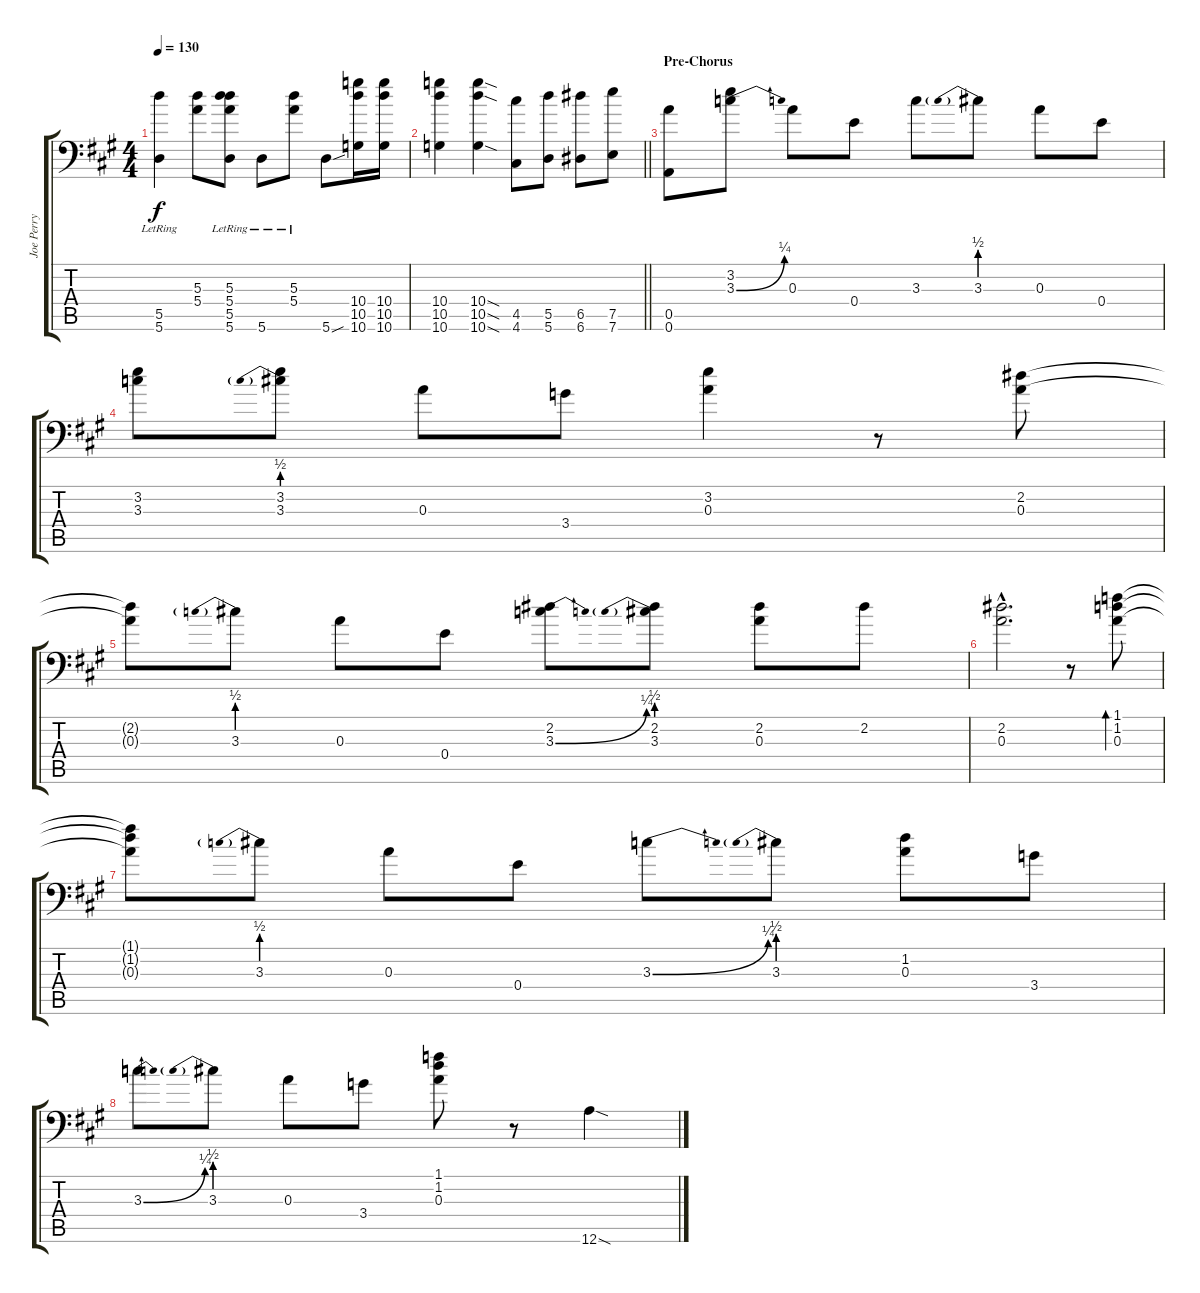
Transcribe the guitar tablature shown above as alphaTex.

\track ("Joe Perry" "Joe Perry") {instrument distortionguitar}
\staff {score tabs}
\tuning (E4 Db4 A3 E3 A3 A1) {hide}
\ts (4 4)
\tempo 130
\clef f4
\ks a
(5.5{lr} 5.6{lr}).4{dy f} (5.3 5.4).8 (5.3{lr} 5.4{lr} 5.5{lr} 5.6{lr}).8 5.6{lr}.8 (5.3{lr} 5.4{lr}).8 5.6{sou}.8 (10.4 10.5 10.6).16 (10.4 10.5 10.6).16 |
\barLineRight lightlight
(10.4 10.5 10.6).4 (10.4{sod} 10.5{sod} 10.6{sod}).4 (4.5 4.6).8 (5.5 5.6).8 (6.5 6.6).8 (7.5 7.6).8 |
\section ("" "Pre-Chorus")
(0.5 0.6).8 (3.2 3.3{be (bend 0 0 60 1)}).8 0.3.8 0.4.8 3.3.8 3.3{be (prebend 0 2 60 2)}.8 0.3.8 0.4.8 |
(3.2 3.3).8 (3.2 3.3{be (prebend 0 2 60 2)}).8 0.3.8 3.4.8 (3.2 0.3).4 r.8 (2.2 0.3).8 |
(2.2{t} 0.3{t}).8 3.3{be (prebend 0 2 60 2)}.8 0.3.8 0.4.8 (2.2 3.3{be (bend 0 0 60 1)}).8 (2.2 3.3{be (prebend 0 2 60 2)}).8 (2.2 0.3).8 2.2.8 |
(2.2{hac} 0.3{hac}).2{d} r.8 (1.1 1.2 0.3).8{bd 30} |
(1.1{t} 1.2{t} 0.3{t}).8 3.3{be (prebend 0 2 60 2)}.8 0.3.8 0.4.8 3.3{be (bend 0 0 60 1)}.8 3.3{be (prebend 0 2 60 2)}.8 (1.2 0.3).8 3.4.8 |
3.3{be (bend 0 0 60 1)}.8 3.3{be (prebend 0 2 60 2)}.8 0.3.8 3.4.8 (1.1 1.2 0.3).8 r.8 12.6{sod}.4
